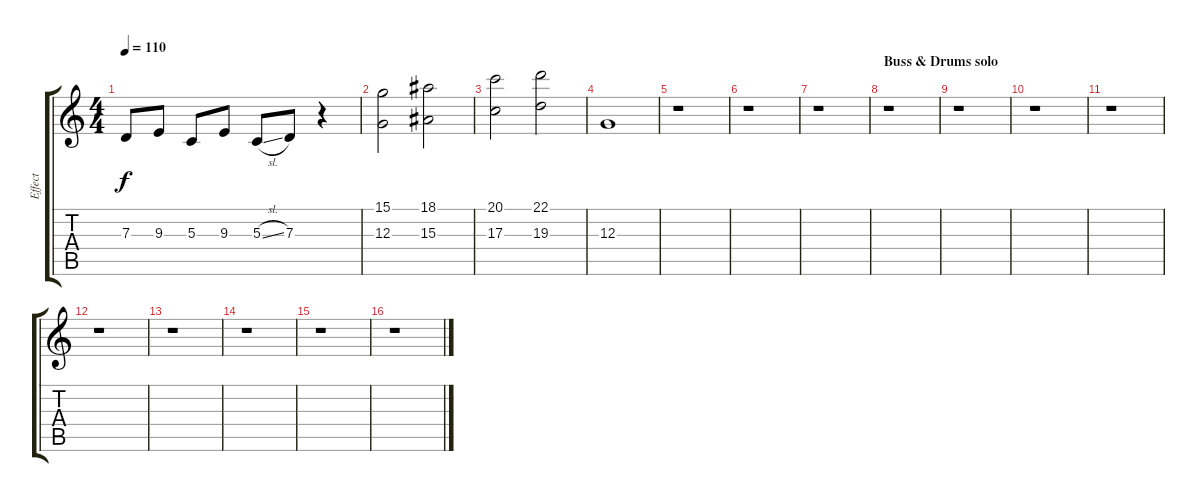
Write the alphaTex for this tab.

\track ("Effect" "Effect") {instrument shakuhachi}
\staff {score tabs}
\tuning (E4 B3 G3 D3 A2 E2) {hide}
\ts (4 4)
\tempo 110
\clef g2
\ks c
7.3.8{dy f} 9.3.8 5.3.8 9.3.8 5.3{sl}.8 7.3.8 r.4 |
(15.1 12.3).2{volume 16 instrument tubularbells} (18.1 15.3).2 |
(20.1 17.3).2 (22.1 19.3).2 |
12.3.1 |
r.1 |
r.1 |
r.1 |
\section ("" "Buss & Drums solo")
r.1 |
r.1 |
r.1 |
r.1 |
r.1 |
r.1 |
r.1 |
r.1 |
r.1
